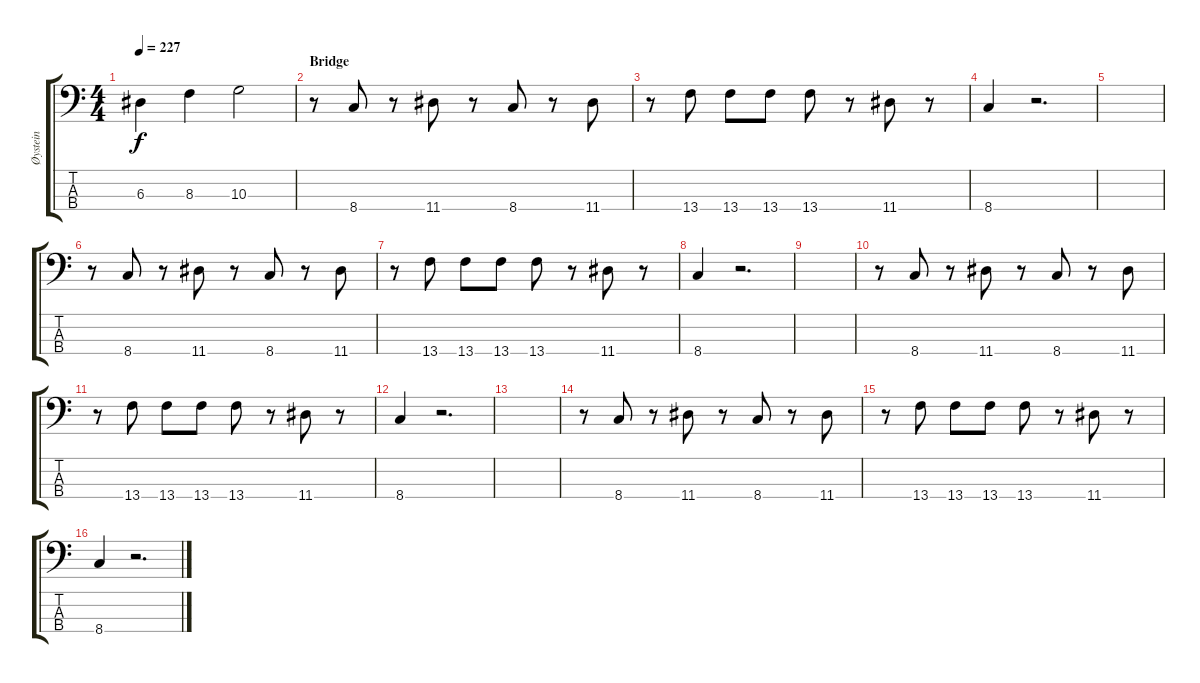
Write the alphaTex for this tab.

\track ("Øystein" "Øystein") {instrument electricbassfinger}
\staff {score tabs}
\tuning (G2 D2 A1 E1) {hide}
\ts (4 4)
\tempo 227
\clef f4
\ks c
6.3.4{dy f} 8.3.4 10.3.2 |
\section ("" "Bridge")
r.8 8.4.8 r.8 11.4.8 r.8 8.4.8 r.8 11.4.8 |
r.8 13.4.8 13.4.8 13.4.8 13.4.8 r.8 11.4.8 r.8 |
8.4.4 r.2{d} |
|
r.8 8.4.8 r.8 11.4.8 r.8 8.4.8 r.8 11.4.8 |
r.8 13.4.8 13.4.8 13.4.8 13.4.8 r.8 11.4.8 r.8 |
8.4.4 r.2{d} |
|
r.8 8.4.8 r.8 11.4.8 r.8 8.4.8 r.8 11.4.8 |
r.8 13.4.8 13.4.8 13.4.8 13.4.8 r.8 11.4.8 r.8 |
8.4.4 r.2{d} |
|
r.8 8.4.8 r.8 11.4.8 r.8 8.4.8 r.8 11.4.8 |
r.8 13.4.8 13.4.8 13.4.8 13.4.8 r.8 11.4.8 r.8 |
8.4.4 r.2{d}
